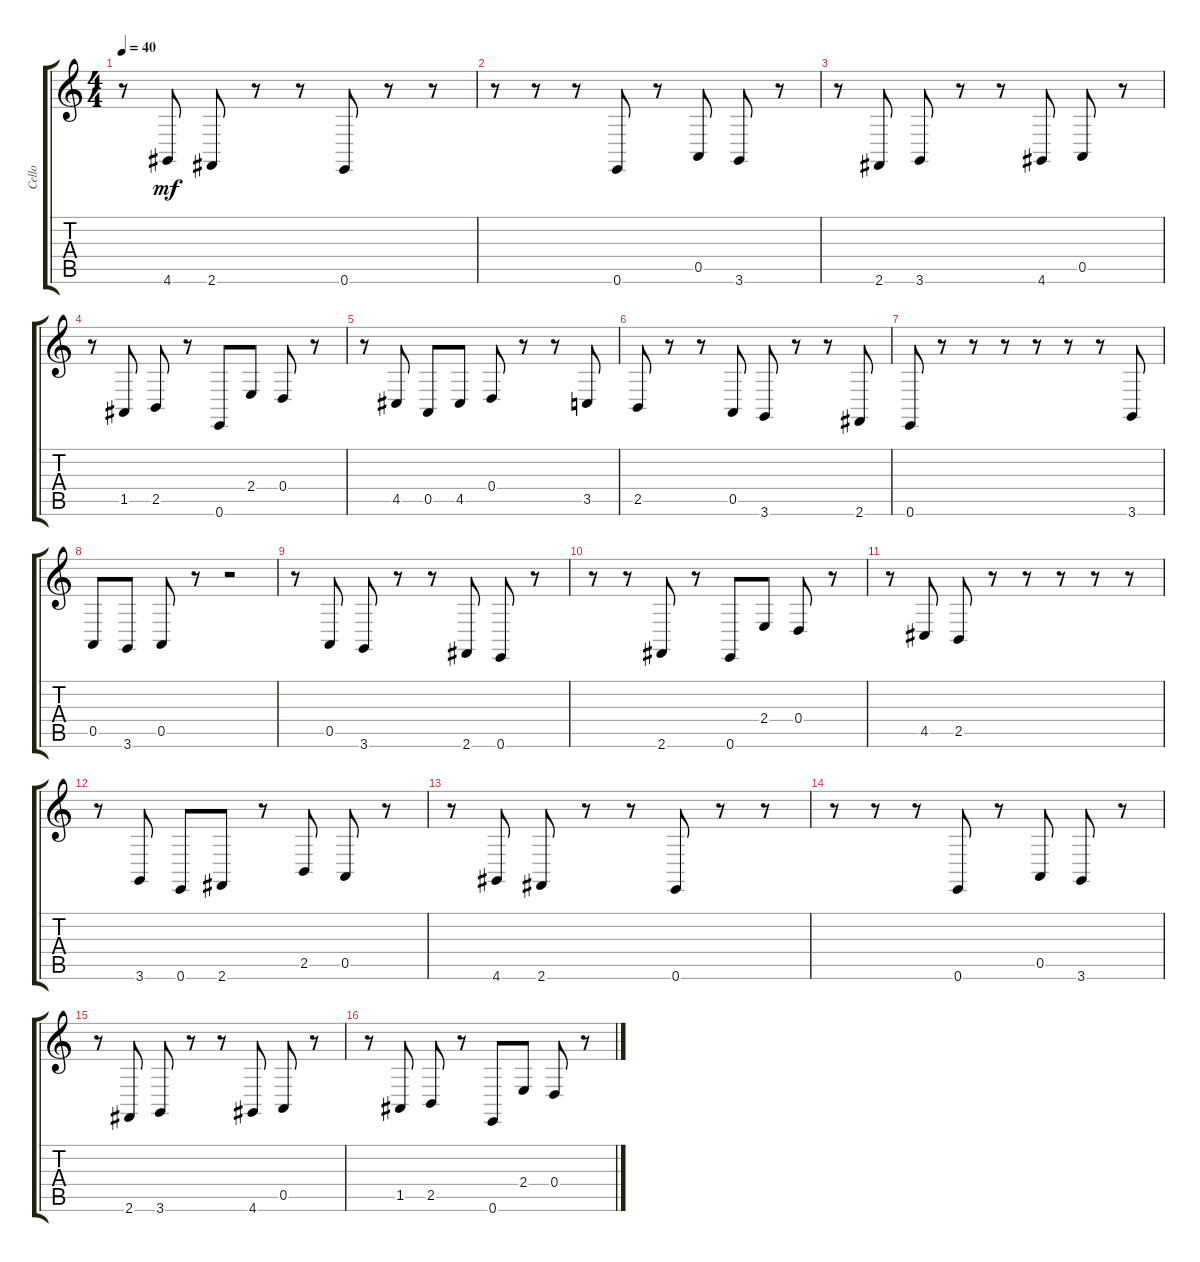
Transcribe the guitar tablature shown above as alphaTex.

\track ("Cello" "Cello") {instrument cello}
\staff {score tabs}
\tuning (E4 B3 G3 D3 A2 E2) {hide}
\ts (4 4)
\tempo 40
\clef g2
\ks c
r.8{dy mf} 4.6.8 2.6.8 r.8 r.8 0.6.8 r.8 r.8 |
r.8 r.8 r.8 0.6.8 r.8 0.5.8 3.6.8 r.8 |
r.8 2.6.8 3.6.8 r.8 r.8 4.6.8 0.5.8 r.8 |
r.8 1.5.8 2.5.8 r.8 0.6.8 2.4.8 0.4.8 r.8 |
r.8 4.5.8 0.5.8 4.5.8 0.4.8 r.8 r.8 3.5.8 |
2.5.8 r.8 r.8 0.5.8 3.6.8 r.8 r.8 2.6.8 |
0.6.8 r.8 r.8 r.8 r.8 r.8 r.8 3.6.8 |
0.5.8 3.6.8 0.5.8 r.8 r.2 |
r.8 0.5.8 3.6.8 r.8 r.8 2.6.8 0.6.8 r.8 |
r.8 r.8 2.6.8 r.8 0.6.8 2.4.8 0.4.8 r.8 |
r.8 4.5.8 2.5.8 r.8 r.8 r.8 r.8 r.8 |
r.8 3.6.8 0.6.8 2.6.8 r.8 2.5.8 0.5.8 r.8 |
r.8 4.6.8 2.6.8 r.8 r.8 0.6.8 r.8 r.8 |
r.8 r.8 r.8 0.6.8 r.8 0.5.8 3.6.8 r.8 |
r.8 2.6.8 3.6.8 r.8 r.8 4.6.8 0.5.8 r.8 |
r.8 1.5.8 2.5.8 r.8 0.6.8 2.4.8 0.4.8 r.8
